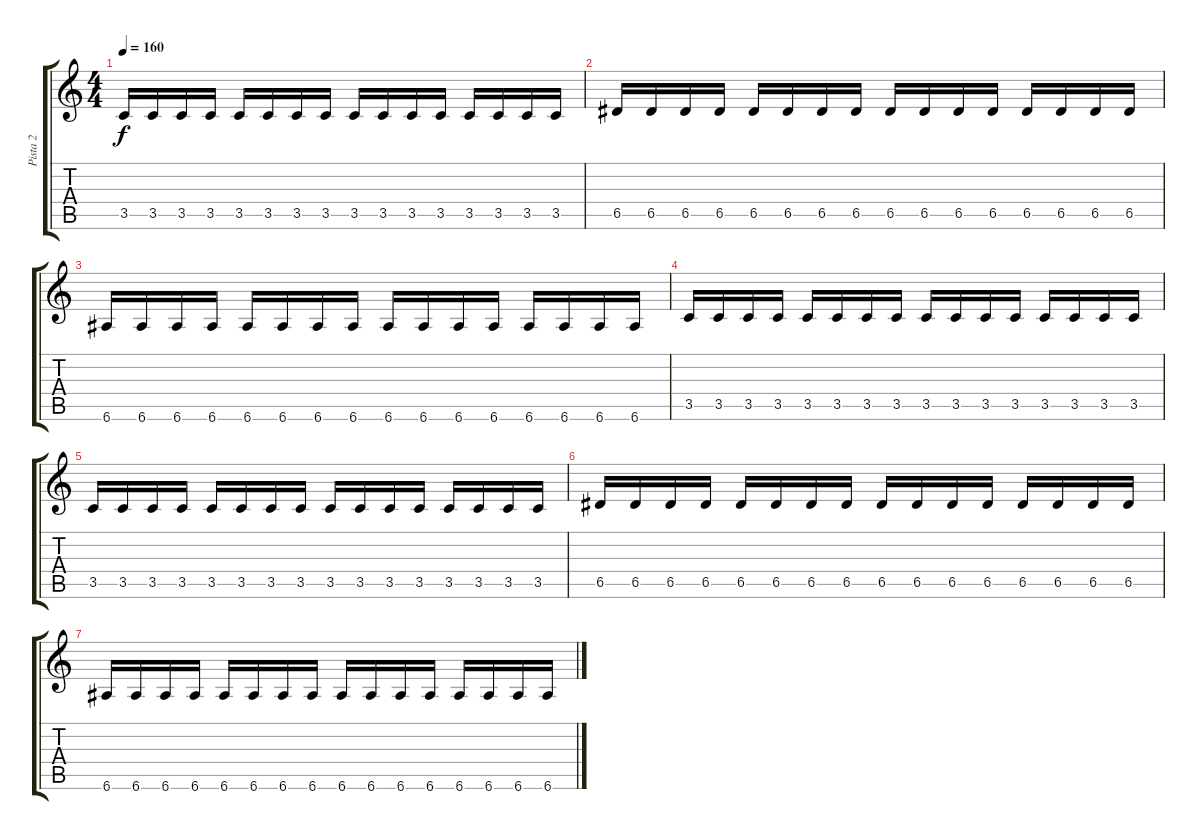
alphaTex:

\track ("Pista 2" "Pista 2") {instrument distortionguitar}
\staff {score tabs}
\tuning (E4 B3 G3 D3 A2 E2) {hide}
\ts (4 4)
\tempo 160
\clef g2
\ks c
3.5.16{dy f} 3.5.16 3.5.16 3.5.16 3.5.16 3.5.16 3.5.16 3.5.16 3.5.16 3.5.16 3.5.16 3.5.16 3.5.16 3.5.16 3.5.16 3.5.16 |
6.5.16 6.5.16 6.5.16 6.5.16 6.5.16 6.5.16 6.5.16 6.5.16 6.5.16 6.5.16 6.5.16{txt ""} 6.5.16 6.5.16 6.5.16 6.5.16 6.5.16 |
6.6.16 6.6.16 6.6.16 6.6.16 6.6.16 6.6.16 6.6.16 6.6.16 6.6.16 6.6.16 6.6.16 6.6.16 6.6.16 6.6.16 6.6.16 6.6.16 |
3.5.16 3.5.16 3.5.16 3.5.16 3.5.16 3.5.16 3.5.16 3.5.16 3.5.16 3.5.16 3.5.16 3.5.16 3.5.16 3.5.16 3.5.16 3.5.16 |
3.5.16 3.5.16 3.5.16 3.5.16 3.5.16 3.5.16 3.5.16 3.5.16 3.5.16 3.5.16 3.5.16 3.5.16 3.5.16 3.5.16 3.5.16 3.5.16 |
6.5.16 6.5.16 6.5.16 6.5.16 6.5.16 6.5.16 6.5.16 6.5.16 6.5.16 6.5.16 6.5.16 6.5.16 6.5.16 6.5.16 6.5.16 6.5.16 |
6.6.16 6.6.16 6.6.16 6.6.16 6.6.16 6.6.16 6.6.16 6.6.16 6.6.16 6.6.16 6.6.16 6.6.16 6.6.16 6.6.16 6.6.16 6.6.16
